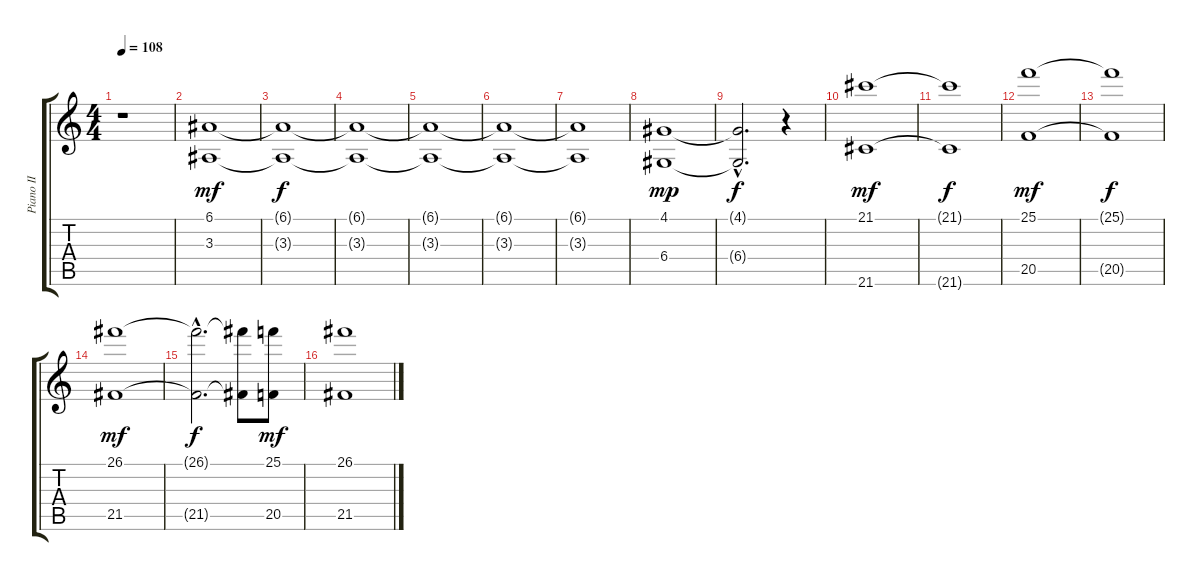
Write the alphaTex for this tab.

\track ("Piano II" "Piano II") {instrument synthstrings1}
\staff {score tabs}
\tuning (E4 B3 G3 D3 A2 E2) {hide}
\ts (4 4)
\tempo 108
\clef g2
\ks c
r.1{dy mf} |
(6.1 3.3).1{volume 6} |
(6.1{t} 3.3{t}).1{dy f} |
(6.1{t} 3.3{t}).1 |
(6.1{t} 3.3{t}).1 |
(6.1{t} 3.3{t}).1 |
(6.1{t} 3.3{t}).1 |
(4.1 6.4).1{dy mp volume 11} |
(4.1{hac t} 6.4{hac t}).2{d dy f} r.4 |
(21.1 21.6).1{dy mf volume 10} |
(21.1{t} 21.6{t}).1{dy f} |
(25.1 20.5).1{dy mf volume 9} |
(25.1{t} 20.5{t}).1{dy f} |
(26.1 21.5).1{dy mf volume 10} |
(26.1{hac t} 21.5{hac t}).2{d dy f} (26.1{t} 21.5{t}).8 (25.1 20.5).8{dy mf} |
(26.1 21.5).1
